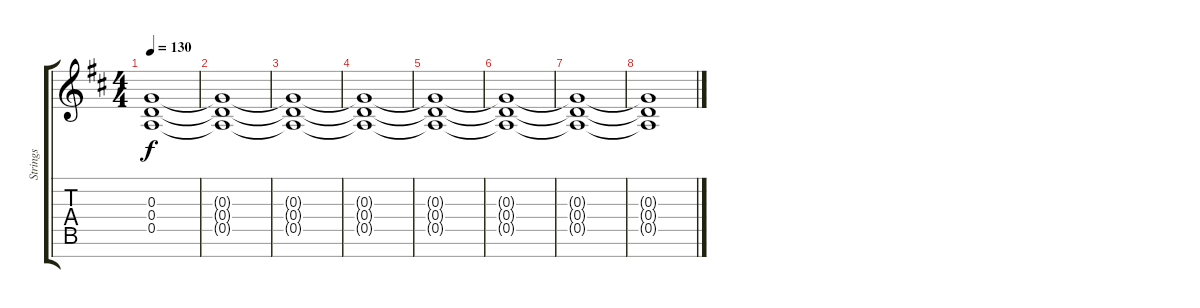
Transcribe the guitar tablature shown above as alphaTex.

\track ("Strings" "Strings") {instrument stringensemble1}
\staff {score tabs}
\tuning (E5 B4 G4 D4 A3 E3 B2) {hide}
\ts (4 4)
\tempo 130
\clef g2
\ks d
(0.3{t} 0.4{t} 0.5{t}).1{dy f} |
(0.3{t} 0.4{t} 0.5{t}).1 |
(0.3{t} 0.4{t} 0.5{t}).1 |
(0.3{t} 0.4{t} 0.5{t}).1 |
(0.3{t} 0.4{t} 0.5{t}).1 |
(0.3{t} 0.4{t} 0.5{t}).1 |
(0.3{t} 0.4{t} 0.5{t}).1 |
(0.3{t} 0.4{t} 0.5{t}).1
